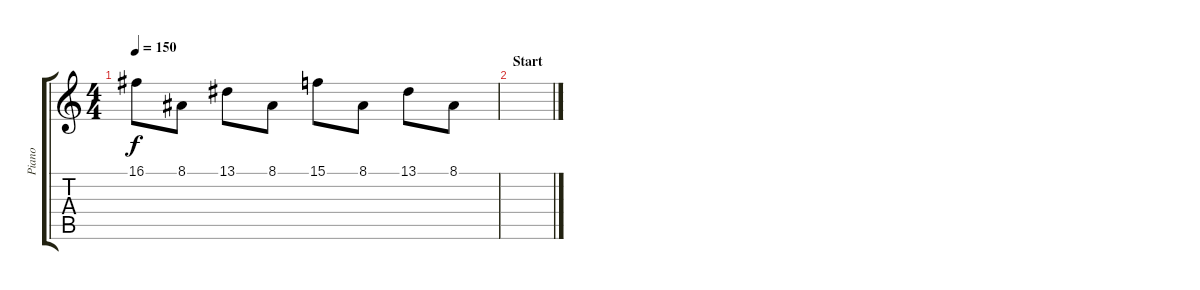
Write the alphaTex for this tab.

\track ("Piano" "Piano") {instrument acousticgrandpiano}
\staff {score tabs}
\tuning (D4 A3 F3 C3 G2 D2) {hide}
\ts (4 4)
\tempo 150
\clef g2
\ks c
16.1.8{dy f} 8.1.8 13.1.8 8.1.8 15.1.8 8.1.8 13.1.8 8.1.8 |
\section ("" "Start")
